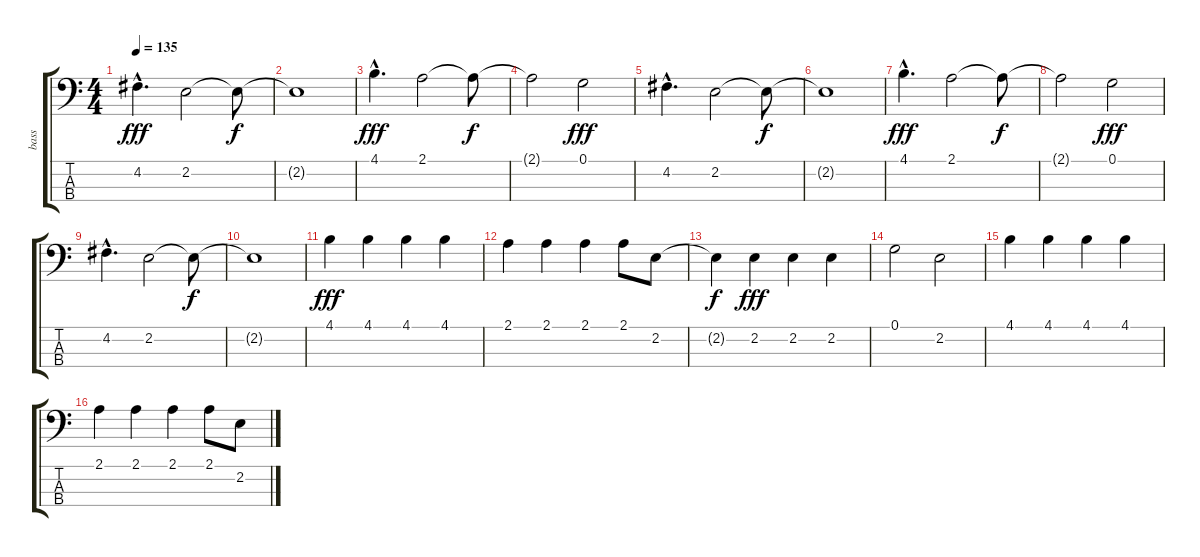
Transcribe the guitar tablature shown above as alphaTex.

\track ("bass" "bass") {instrument electricbasspick}
\staff {score tabs}
\tuning (G2 D2 A1 E1) {hide}
\ts (4 4)
\tempo 135
\clef f4
\ks c
4.2{hac}.4{d dy fff} 2.2.2 2.2{t}.8{dy f} |
2.2{t}.1 |
4.1{hac}.4{d dy fff} 2.1.2 2.1{t}.8{dy f} |
2.1{t}.2 0.1.2{dy fff} |
4.2{hac}.4{d} 2.2.2 2.2{t}.8{dy f} |
2.2{t}.1 |
4.1{hac}.4{d dy fff} 2.1.2 2.1{t}.8{dy f} |
2.1{t}.2 0.1.2{dy fff} |
4.2{hac}.4{d} 2.2.2 2.2{t}.8{dy f} |
2.2{t}.1 |
4.1.4{dy fff} 4.1.4 4.1.4 4.1.4 |
2.1.4 2.1.4 2.1.4 2.1.8 2.2.8 |
2.2{t}.4{dy f} 2.2.4{dy fff} 2.2.4 2.2.4 |
0.1.2 2.2.2 |
4.1.4 4.1.4 4.1.4 4.1.4 |
2.1.4 2.1.4 2.1.4 2.1.8 2.2.8
